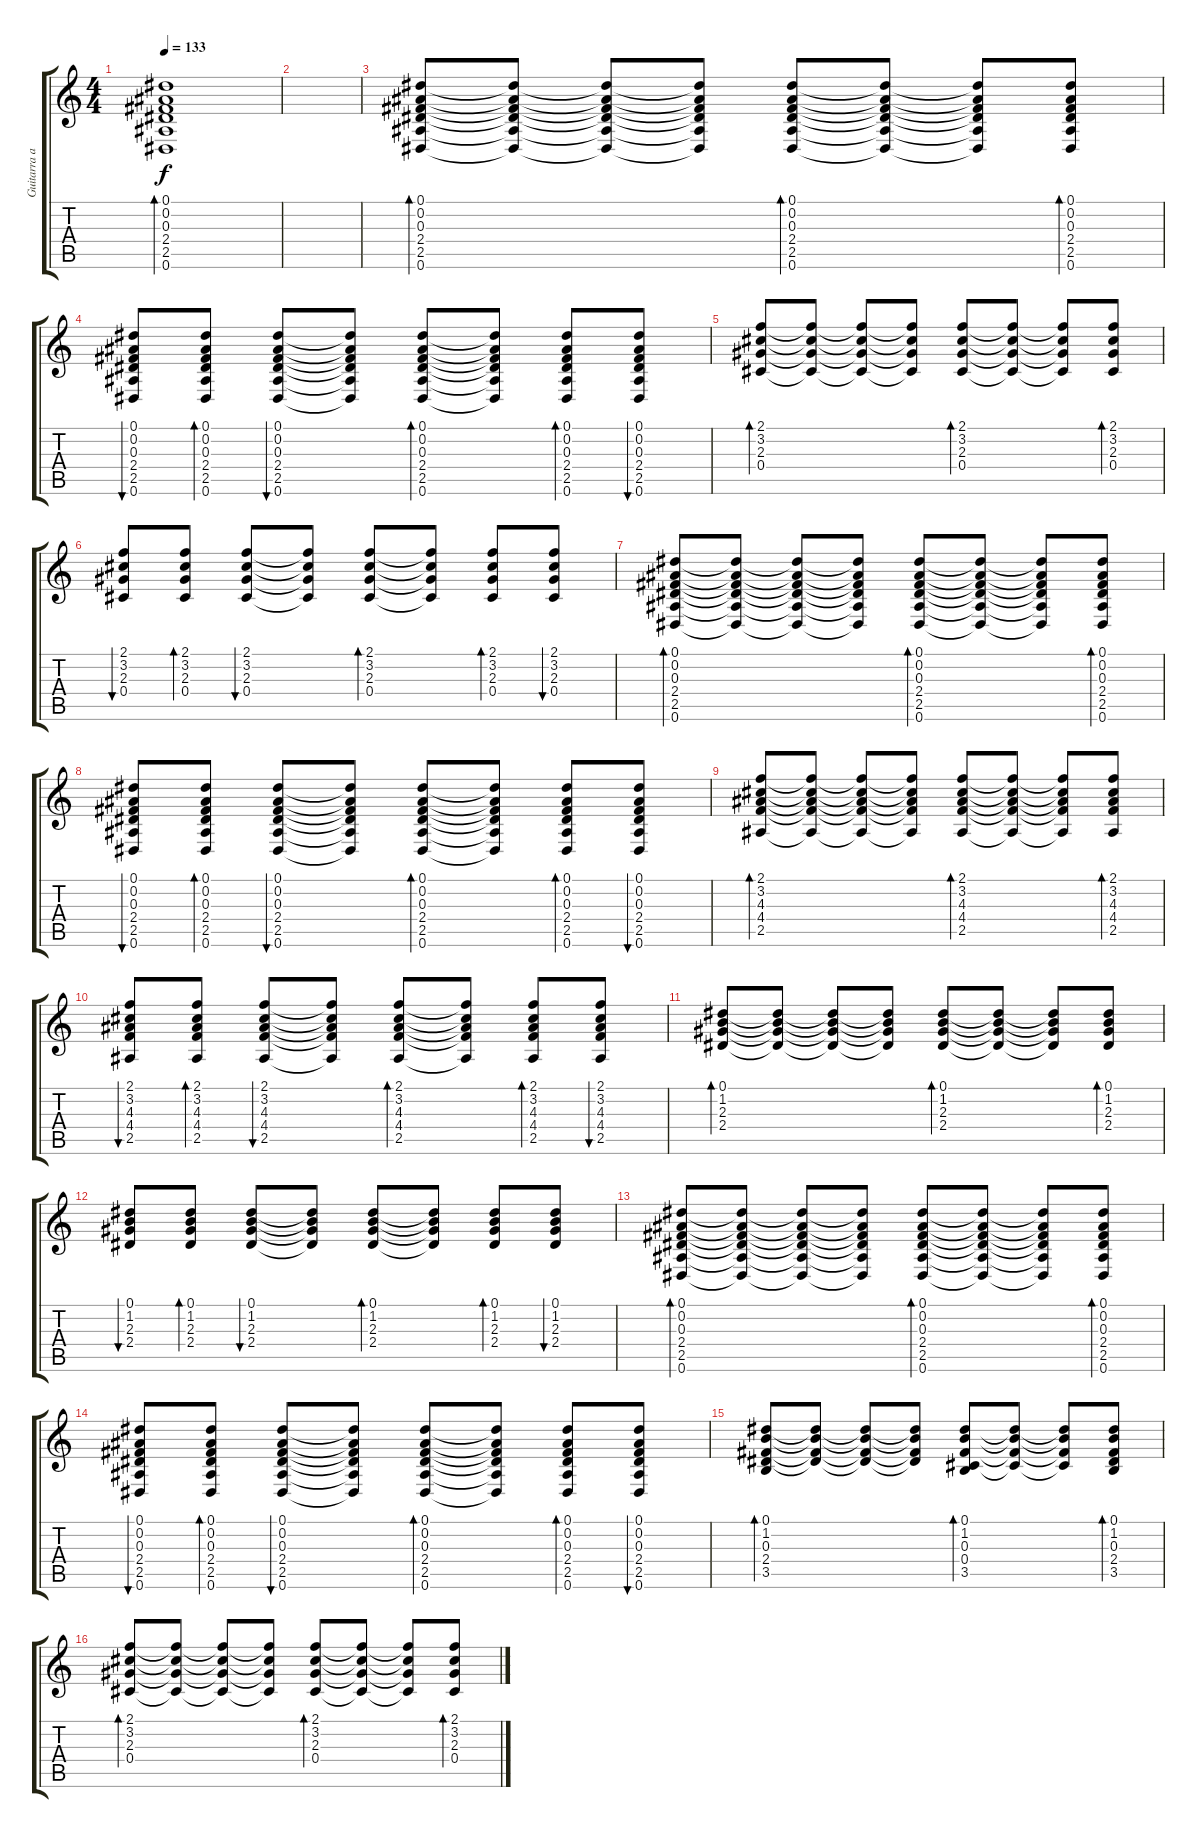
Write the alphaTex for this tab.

\track ("Guitarra acustica" "Guitarra a") {instrument acousticguitarsteel}
\staff {score tabs}
\tuning (Eb4 Bb3 Gb3 Db3 Ab2 Eb2) {hide}
\ts (4 4)
\tempo 133
\clef g2
\ks c
(0.1 0.2 0.3 2.4 2.5 0.6).1{bd 60 dy f} |
|
(0.1 0.2 0.3 2.4 2.5 0.6).8{bd 60} (0.1{t} 0.2{t} 0.3{t} 2.4{t} 2.5{t} 0.6{t}).8 (0.1{t} 0.2{t} 0.3{t} 2.4{t} 2.5{t} 0.6{t}).8 (0.1{t} 0.2{t} 0.3{t} 2.4{t} 2.5{t} 0.6{t}).8 (0.1 0.2 0.3 2.4 2.5 0.6).8{bd 60} (0.1{t} 0.2{t} 0.3{t} 2.4{t} 2.5{t} 0.6{t}).8 (0.1{t} 0.2{t} 0.3{t} 2.4{t} 2.5{t} 0.6{t}).8 (0.1 0.2 0.3 2.4 2.5 0.6).8{bd 60} |
(0.1 0.2 0.3 2.4 2.5 0.6).8{bu 60} (0.1 0.2 0.3 2.4 2.5 0.6).8{bd 60} (0.1 0.2 0.3 2.4 2.5 0.6).8{bu 60} (0.1{t} 0.2{t} 0.3{t} 2.4{t} 2.5{t} 0.6{t}).8 (0.1 0.2 0.3 2.4 2.5 0.6).8{bd 60} (0.1{t} 0.2{t} 0.3{t} 2.4{t} 2.5{t} 0.6{t}).8 (0.1 0.2 0.3 2.4 2.5 0.6).8{bd 60} (0.1 0.2 0.3 2.4 2.5 0.6).8{bu 60} |
(2.1 3.2 2.3 0.4).8{bd 60} (2.1{t} 3.2{t} 2.3{t} 0.4{t}).8 (2.1{t} 3.2{t} 2.3{t} 0.4{t}).8 (2.1{t} 3.2{t} 2.3{t} 0.4{t}).8 (2.1 3.2 2.3 0.4).8{bd 60} (2.1{t} 3.2{t} 2.3{t} 0.4{t}).8 (2.1{t} 3.2{t} 2.3{t} 0.4{t}).8 (2.1 3.2 2.3 0.4).8{bd 60} |
(2.1 3.2 2.3 0.4).8{bu 60} (2.1 3.2 2.3 0.4).8{bd 60} (2.1 3.2 2.3 0.4).8{bu 60} (2.1{t} 3.2{t} 2.3{t} 0.4{t}).8 (2.1 3.2 2.3 0.4).8{bd 60} (2.1{t} 3.2{t} 2.3{t} 0.4{t}).8 (2.1 3.2 2.3 0.4).8{bd 60} (2.1 3.2 2.3 0.4).8{bu 60} |
(0.1 0.2 0.3 2.4 2.5 0.6).8{bd 60} (0.1{t} 0.2{t} 0.3{t} 2.4{t} 2.5{t} 0.6{t}).8 (0.1{t} 0.2{t} 0.3{t} 2.4{t} 2.5{t} 0.6{t}).8 (0.1{t} 0.2{t} 0.3{t} 2.4{t} 2.5{t} 0.6{t}).8 (0.1 0.2 0.3 2.4 2.5 0.6).8{bd 60} (0.1{t} 0.2{t} 0.3{t} 2.4{t} 2.5{t} 0.6{t}).8 (0.1{t} 0.2{t} 0.3{t} 2.4{t} 2.5{t} 0.6{t}).8 (0.1 0.2 0.3 2.4 2.5 0.6).8{bd 60} |
(0.1 0.2 0.3 2.4 2.5 0.6).8{bu 60} (0.1 0.2 0.3 2.4 2.5 0.6).8{bd 60} (0.1 0.2 0.3 2.4 2.5 0.6).8{bu 60} (0.1{t} 0.2{t} 0.3{t} 2.4{t} 2.5{t} 0.6{t}).8 (0.1 0.2 0.3 2.4 2.5 0.6).8{bd 60} (0.1{t} 0.2{t} 0.3{t} 2.4{t} 2.5{t} 0.6{t}).8 (0.1 0.2 0.3 2.4 2.5 0.6).8{bd 60} (0.1 0.2 0.3 2.4 2.5 0.6).8{bu 60} |
(2.1 3.2 4.3 4.4 2.5).8{bd 60} (2.1{t} 3.2{t} 4.3{t} 4.4{t} 2.5{t}).8 (2.1{t} 3.2{t} 4.3{t} 4.4{t} 2.5{t}).8 (2.1{t} 3.2{t} 4.3{t} 4.4{t} 2.5{t}).8 (2.1 3.2 4.3 4.4 2.5).8{bd 60} (2.1{t} 3.2{t} 4.3{t} 4.4{t} 2.5{t}).8 (2.1{t} 3.2{t} 4.3{t} 4.4{t} 2.5{t}).8 (2.1 3.2 4.3 4.4 2.5).8{bd 60} |
(2.1 3.2 4.3 4.4 2.5).8{bu 60} (2.1 3.2 4.3 4.4 2.5).8{bd 60} (2.1 3.2 4.3 4.4 2.5).8{bu 60} (2.1{t} 3.2{t} 4.3{t} 4.4{t} 2.5{t}).8 (2.1 3.2 4.3 4.4 2.5).8{bd 60} (2.1{t} 3.2{t} 4.3{t} 4.4{t} 2.5{t}).8 (2.1 3.2 4.3 4.4 2.5).8{bd 60} (2.1 3.2 4.3 4.4 2.5).8{bu 60} |
(0.1 1.2 2.3 2.4).8{bd 60} (0.1{t} 1.2{t} 2.3{t} 2.4{t}).8 (0.1{t} 1.2{t} 2.3{t} 2.4{t}).8 (0.1{t} 1.2{t} 2.3{t} 2.4{t}).8 (0.1 1.2 2.3 2.4).8{bd 60} (0.1{t} 1.2{t} 2.3{t} 2.4{t}).8 (0.1{t} 1.2{t} 2.3{t} 2.4{t}).8 (0.1 1.2 2.3 2.4).8{bd 60} |
(0.1 1.2 2.3 2.4).8{bu 60} (0.1 1.2 2.3 2.4).8{bd 60} (0.1 1.2 2.3 2.4).8{bu 60} (0.1{t} 1.2{t} 2.3{t} 2.4{t}).8 (0.1 1.2 2.3 2.4).8{bd 60} (0.1{t} 1.2{t} 2.3{t} 2.4{t}).8 (0.1 1.2 2.3 2.4).8{bd 60} (0.1 1.2 2.3 2.4).8{bu 60} |
(0.1 0.2 0.3 2.4 2.5 0.6).8{bd 60} (0.1{t} 0.2{t} 0.3{t} 2.4{t} 2.5{t} 0.6{t}).8 (0.1{t} 0.2{t} 0.3{t} 2.4{t} 2.5{t} 0.6{t}).8 (0.1{t} 0.2{t} 0.3{t} 2.4{t} 2.5{t} 0.6{t}).8 (0.1 0.2 0.3 2.4 2.5 0.6).8{bd 60} (0.1{t} 0.2{t} 0.3{t} 2.4{t} 2.5{t} 0.6{t}).8 (0.1{t} 0.2{t} 0.3{t} 2.4{t} 2.5{t} 0.6{t}).8 (0.1 0.2 0.3 2.4 2.5 0.6).8{bd 60} |
(0.1 0.2 0.3 2.4 2.5 0.6).8{bu 60} (0.1 0.2 0.3 2.4 2.5 0.6).8{bd 60} (0.1 0.2 0.3 2.4 2.5 0.6).8{bu 60} (0.1{t} 0.2{t} 0.3{t} 2.4{t} 2.5{t} 0.6{t}).8 (0.1 0.2 0.3 2.4 2.5 0.6).8{bd 60} (0.1{t} 0.2{t} 0.3{t} 2.4{t} 2.5{t} 0.6{t}).8 (0.1 0.2 0.3 2.4 2.5 0.6).8{bd 60} (0.1 0.2 0.3 2.4 2.5 0.6).8{bu 60} |
(0.1 1.2 0.3 2.4 3.5).8{bd 60} (0.1{t} 1.2{t} 0.3{t} 2.4{t}).8 (0.1{t} 1.2{t} 0.3{t} 2.4{t}).8 (0.1{t} 1.2{t} 0.3{t} 2.4{t}).8 (0.1 1.2 0.3 0.4 3.5).8{bd 60} (0.1{t} 1.2{t} 0.3{t} 0.4{t}).8 (0.1{t} 1.2{t} 0.3{t} 0.4{t}).8 (0.1 1.2 0.3 2.4 3.5).8{bd 60} |
(2.1 3.2 2.3 0.4).8{bd 60} (2.1{t} 3.2{t} 2.3{t} 0.4{t}).8 (2.1{t} 3.2{t} 2.3{t} 0.4{t}).8 (2.1{t} 3.2{t} 2.3{t} 0.4{t}).8 (2.1 3.2 2.3 0.4).8{bd 60} (2.1{t} 3.2{t} 2.3{t} 0.4{t}).8 (2.1{t} 3.2{t} 2.3{t} 0.4{t}).8 (2.1 3.2 2.3 0.4).8{bd 60}
